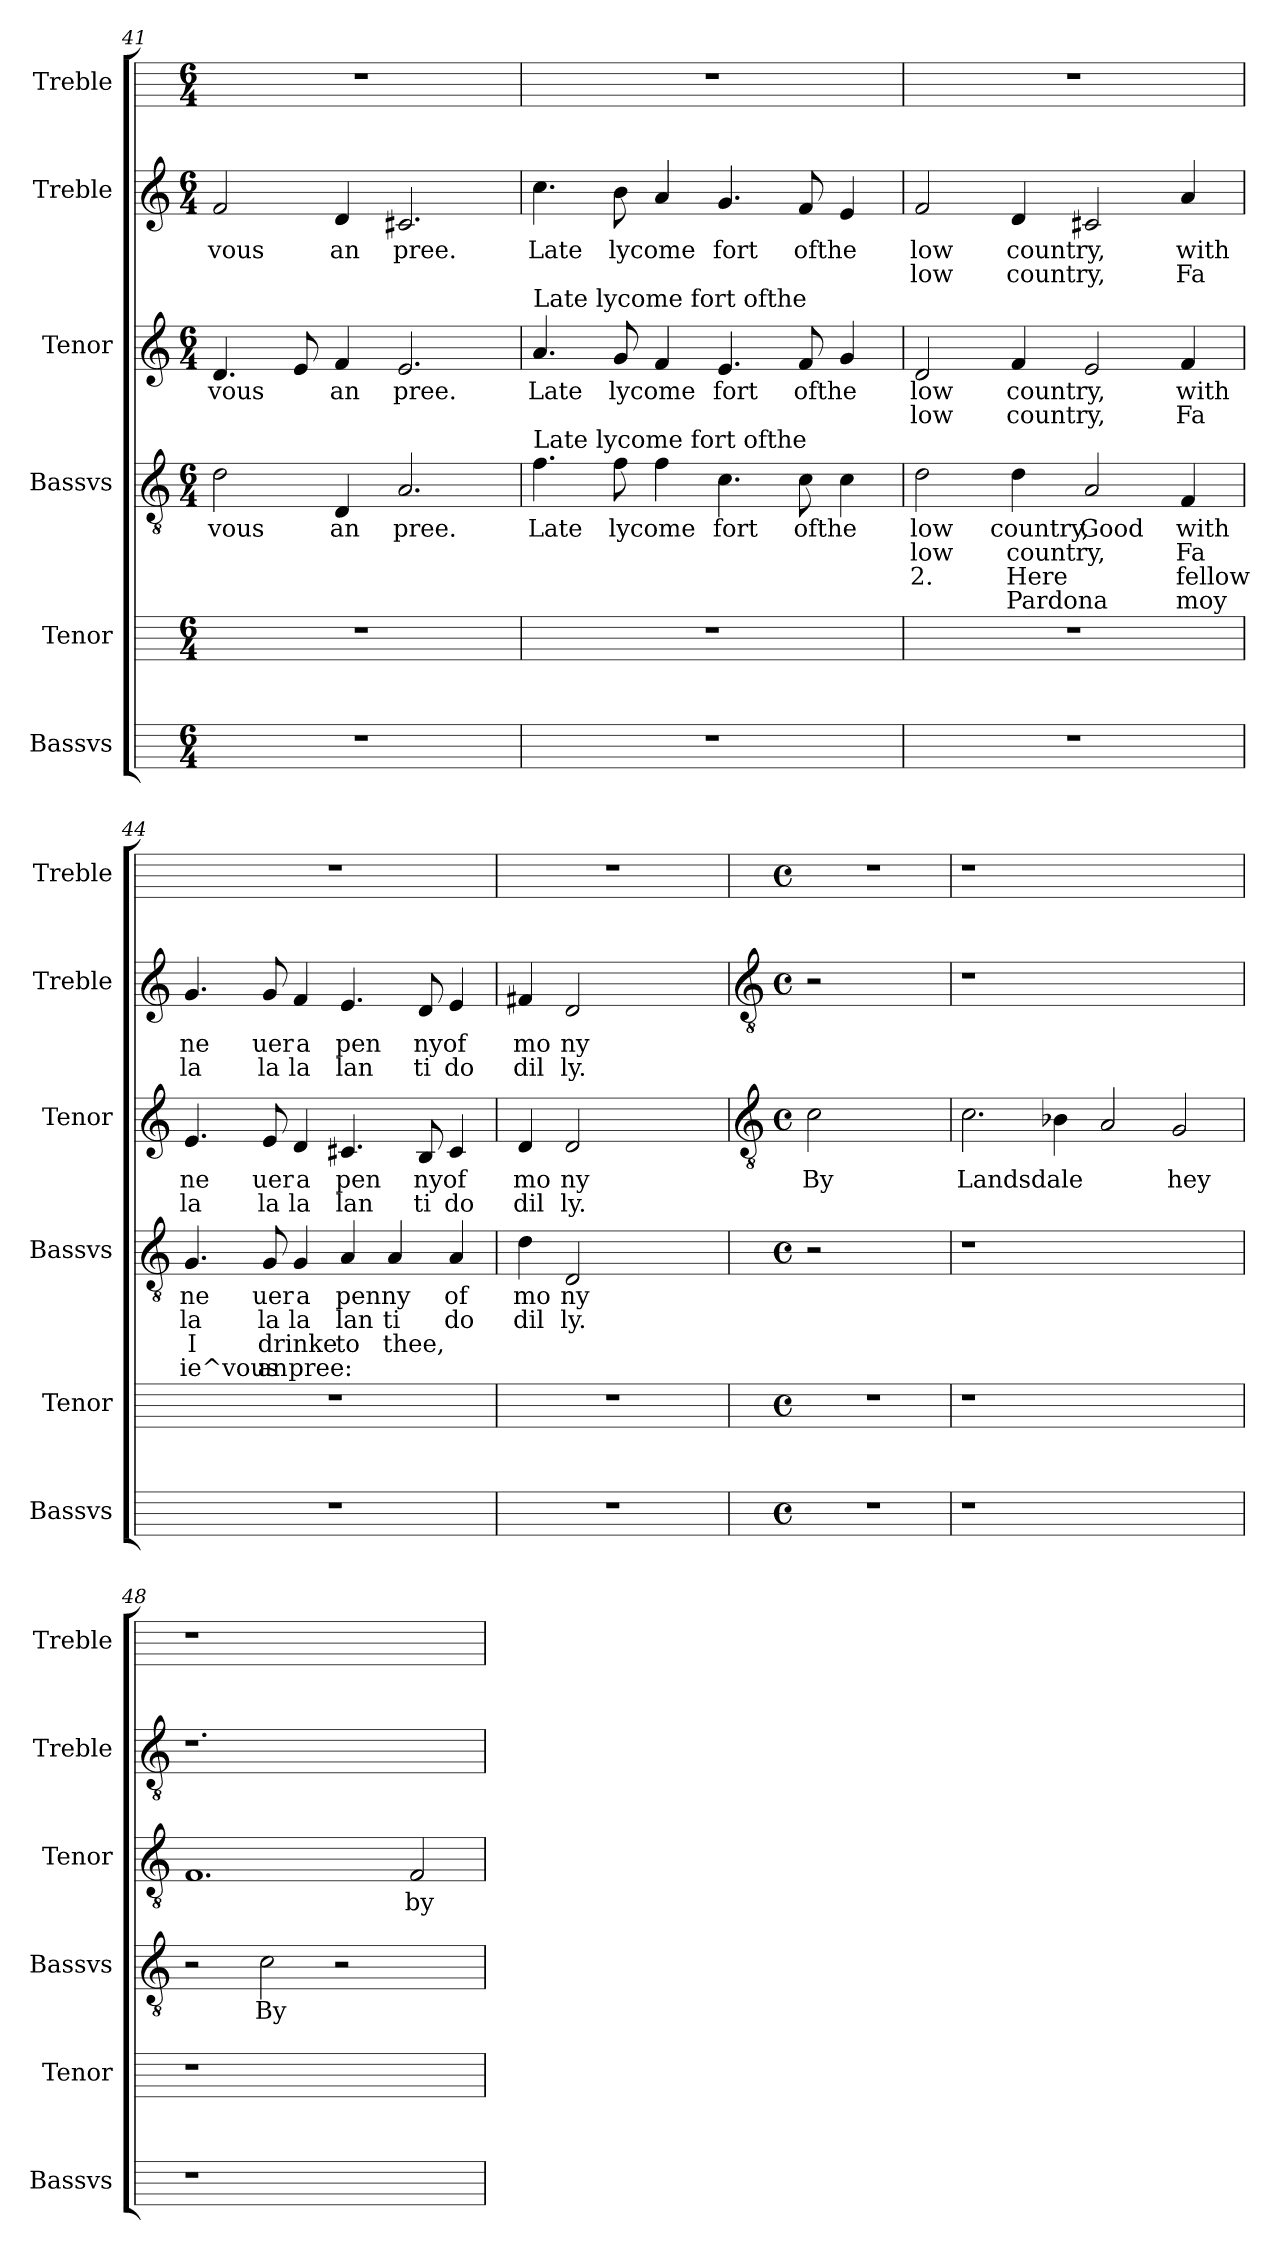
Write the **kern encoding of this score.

**kern	**kern	**kern	**text	**text	**text	**text	**kern	**text	**text	**kern	**text	**text	**kern
*part6	*part5	*part4	*part4	*part4	*part4	*part4	*part3	*part3	*part3	*part2	*part2	*part2	*part1
*staff6	*staff5	*staff4	*staff4	*staff4	*staff4	*staff4	*staff3	*staff3	*staff3	*staff2	*staff2	*staff2	*staff1
*I"Bassvs	*I"Tenor	*I"Bassvs	*	*	*	*	*I"Tenor	*	*	*I"Treble	*	*	*I"Treble
*I'Bassvs	*I'Tenor	*I'Bassvs	*	*	*	*	*I'Tenor	*	*	*I'Treble	*	*	*I'Treble
*	*	*clefGv2	*	*	*	*	*clefG2	*	*	*clefG2	*	*	*
*k[]	*k[]	*k[]	*	*	*	*	*k[]	*	*	*k[]	*	*	*k[]
*C:	*C:	*C:	*	*	*	*	*C:	*	*	*C:	*	*	*C:
*M6/4	*M6/4	*M6/4	*	*	*	*	*M6/4	*	*	*M6/4	*	*	*M6/4
=41	=41	=41	=41	=41	=41	=41	=41	=41	=41	=41	=41	=41	=41
!	!	!	!LO:LY:b:cj	!	!	!	!	!LO:LY:b:cj	!	!	!LO:LY:b:cj	!	!
1.r	1.r	2d\	vous	.	.	.	4.d/	vous	.	2f/	vous	.	1.r
!	!	!	!	!	!	!	!	!LO:LY:b:cj	!	!	!	!	!
.	.	.	.	.	.	.	8e/	.	.	.	.	.	.
!	!	!	!LO:LY:b:cj	!	!	!	!	!LO:LY:b:cj	!	!	!LO:LY:b:cj	!	!
.	.	4D/	an	.	.	.	4f/	an	.	4d/	an	.	.
!	!	!	!LO:LY:b:cj	!	!	!	!	!LO:LY:b:cj	!	!	!LO:LY:b:cj	!	!
.	.	2.A/	pree.	.	.	.	2.e/	pree.	.	2.c#X/	pree.	.	.
=42	=42	=42	=42	=42	=42	=42	=42	=42	=42	=42	=42	=42	=42
!	!	!	!	!	!	!	!LO:TX:a:t=Late lycome fort ofthe	!	!	!	!	!	!
!	!	!LO:TX:a:t=Late lycome fort ofthe	!	!	!	!	!	!	!	!	!	!	!
!	!	!	!LO:LY:b:cj	!	!	!	!	!LO:LY:b:cj	!	!	!LO:LY:b:cj	!	!
1.r	1.r	4.f\	Late	.	.	.	4.a/	Late	.	4.cc\	Late	.	1.r
!	!	!	!LO:LY:b:cj	!	!	!	!	!LO:LY:b:cj	!	!	!LO:LY:b:cj	!	!
.	.	8f\	lycome	.	.	.	8g/	lycome	.	8b\	lycome	.	.
!	!	!	!LO:LY:b:cj	!	!	!	!	!LO:LY:b:cj	!	!	!LO:LY:b:cj	!	!
.	.	4f\	.	.	.	.	4f/	.	.	4a/	.	.	.
!	!	!	!LO:LY:b:cj	!	!	!	!	!LO:LY:b:cj	!	!	!LO:LY:b:cj	!	!
.	.	4.c\	fort	.	.	.	4.e/	fort	.	4.g/	fort	.	.
!	!	!	!LO:LY:b:cj	!	!	!	!	!LO:LY:b:cj	!	!	!LO:LY:b:cj	!	!
.	.	8c\	ofthe	.	.	.	8f/	ofthe	.	8f/	ofthe	.	.
!	!	!	!LO:LY:b:cj	!	!	!	!	!LO:LY:b:cj	!	!	!LO:LY:b:cj	!	!
.	.	4c\	.	.	.	.	4g/	.	.	4e/	.	.	.
!!LO:LB:g=z
=43	=43	=43	=43	=43	=43	=43	=43	=43	=43	=43	=43	=43	=43
!	!	!	!LO:LY:b:cj	!LO:LY:b:cj	!LO:LY:b:cj	!LO:LY:b:cj	!	!LO:LY:b:cj	!LO:LY:b:cj	!	!LO:LY:b:cj	!LO:LY:b:cj	!
1.r	1.r	2d\	low	low	2.	.	2d/	low	low	2f/	low	low	1.r
!	!	!	!LO:LY:b:cj	!LO:LY:b:cj	!LO:LY:b:cj	!LO:LY:b:cj	!	!LO:LY:b:cj	!LO:LY:b:cj	!	!LO:LY:b:cj	!LO:LY:b:cj	!
.	.	4d\	country,	country,	Here	Pardona	4f/	country,	country,	4d/	country,	country,	.
!	!	!	!LO:LY:b:cj	!LO:LY:b:cj	!LO:LY:b:cj	!LO:LY:b:cj	!	!LO:LY:b:cj	!LO:LY:b:cj	!	!LO:LY:b:cj	!LO:LY:b:cj	!
.	.	2A/	Good	.	.	.	2e/	.	.	2c#X/	.	.	.
!	!	!	!LO:LY:b:cj	!LO:LY:b:cj	!LO:LY:b:cj	!LO:LY:b:cj	!	!LO:LY:b:cj	!LO:LY:b:cj	!	!LO:LY:b:cj	!LO:LY:b:cj	!
.	.	4F/	with	Fa	fellow	moy	4f/	with	Fa	4a/	with	Fa	.
=44	=44	=44	=44	=44	=44	=44	=44	=44	=44	=44	=44	=44	=44
!	!	!	!LO:LY:b:cj	!LO:LY:b:cj	!LO:LY:b:cj	!LO:LY:b:cj	!	!LO:LY:b:cj	!LO:LY:b:cj	!	!LO:LY:b:cj	!LO:LY:b:cj	!
1.r	1.r	4.G/	ne	la	I	ie^vous	4.e/	ne	la	4.g/	ne	la	1.r
!	!	!	!LO:LY:b:cj	!LO:LY:b:cj	!LO:LY:b:cj	!LO:LY:b:cj	!	!LO:LY:b:cj	!LO:LY:b:cj	!	!LO:LY:b:cj	!LO:LY:b:cj	!
.	.	8G/	uer	la	drinke	an	8e/	uer	la	8g/	uer	la	.
!	!	!	!LO:LY:b:cj	!LO:LY:b:cj	!LO:LY:b:cj	!LO:LY:b:cj	!	!LO:LY:b:cj	!LO:LY:b:cj	!	!LO:LY:b:cj	!LO:LY:b:cj	!
.	.	4G/	a	la	.	pree:	4d/	a	la	4f/	a	la	.
!	!	!	!LO:LY:b:cj	!LO:LY:b:cj	!LO:LY:b:cj	!LO:LY:b:cj	!	!LO:LY:b:cj	!LO:LY:b:cj	!	!LO:LY:b:cj	!LO:LY:b:cj	!
.	.	4A/	penny	lan	to	.	4.c#X/	pen	lan	4.e/	pen	lan	.
!	!	!	!LO:LY:b:cj	!LO:LY:b:cj	!LO:LY:b:cj	!LO:LY:b:cj	!	!	!	!	!	!	!
.	.	4A/	.	ti	thee,	.	.	.	.	.	.	.	.
!	!	!	!	!	!	!	!	!LO:LY:b:cj	!LO:LY:b:cj	!	!LO:LY:b:cj	!LO:LY:b:cj	!
.	.	.	.	.	.	.	8B/	nyof	ti	8d/	nyof	ti	.
!	!	!	!LO:LY:b:cj	!LO:LY:b:cj	!LO:LY:b:cj	!LO:LY:b:cj	!	!LO:LY:b:cj	!LO:LY:b:cj	!	!LO:LY:b:cj	!LO:LY:b:cj	!
.	.	4A/	of	do	.	.	4c#/	.	do	4e/	.	do	.
=45	=45	=45	=45	=45	=45	=45	=45	=45	=45	=45	=45	=45	=45
!	!	!	!LO:LY:b:cj	!LO:LY:b:cj	!	!	!	!LO:LY:b:cj	!LO:LY:b:cj	!	!LO:LY:b:cj	!LO:LY:b:cj	!
1.r	1.r	4d\	mo	dil	.	.	4d/	mo	dil	4f#X/	mo	dil	1.r
!	!	!	!LO:LY:b:cj	!LO:LY:b:cj	!	!	!	!LO:LY:b:cj	!LO:LY:b:cj	!	!LO:LY:b:cj	!LO:LY:b:cj	!
.	.	2D/	ny	ly.	.	.	2d/	ny	ly.	2d/	ny	ly.	.
.	.	2.ryy	.	.	.	.	2.ryy	.	.	2.ryy	.	.	.
!!LO:PB:g=z
=46	=46	=46	=46	=46	=46	=46	=46	=46	=46	=46	=46	=46	=46
*	*	*	*	*	*	*	*clefGv2	*	*	*clefGv2	*	*	*
*M4/4	*M4/4	*M4/4	*	*	*	*	*M4/4	*	*	*M4/4	*	*	*M4/4
*met(c)	*met(c)	*met(c)	*	*	*	*	*met(c)	*	*	*met(c)	*	*	*met(c)
!	!	!	!	!	!	!	!	!LO:LY:b:cj	!	!	!	!	!
1r	1r	2r	.	.	.	.	2c\	By	.	2r	.	.	1r
.	.	2ryy	.	.	.	.	2ryy	.	.	2ryy	.	.	.
=47	=47	=47	=47	=47	=47	=47	=47	=47	=47	=47	=47	=47	=47
!	!	!	!	!	!	!	!	!LO:LY:b:cj	!	!	!	!	!
1r	1r	1r	.	.	.	.	2.c\	Landsdale	.	1r	.	.	1r
!	!	!	!	!	!	!	!	!LO:LY:b:cj	!	!	!	!	!
.	.	.	.	.	.	.	4B-X\	.	.	.	.	.	.
!	!	!	!	!	!	!	!	!LO:LY:b:cj	!	!	!	!	!
1ryy	1ryy	1ryy	.	.	.	.	2A/	.	.	1ryy	.	.	1ryy
!	!	!	!	!	!	!	!	!LO:LY:b:cj	!	!	!	!	!
.	.	.	.	.	.	.	2G/	hey	.	.	.	.	.
=48	=48	=48	=48	=48	=48	=48	=48	=48	=48	=48	=48	=48	=48
1r	1r	2r	.	.	.	.	1.F	.	.	1.r	.	.	1r
!	!	!	!LO:LY:b:cj	!	!	!	!	!	!	!	!	!	!
.	.	2c\	By	.	.	.	.	.	.	.	.	.	.
1ryy	1ryy	2r	.	.	.	.	.	.	.	.	.	.	1ryy
!	!	!	!	!	!	!	!	!LO:LY:b:cj	!	!	!	!	!
.	.	2ryy	.	.	.	.	2F/	by	.	2ryy	.	.	.
=	=	=	=	=	=	=	=	=	=	=	=	=	=
*-	*-	*-	*-	*-	*-	*-	*-	*-	*-	*-	*-	*-	*-
